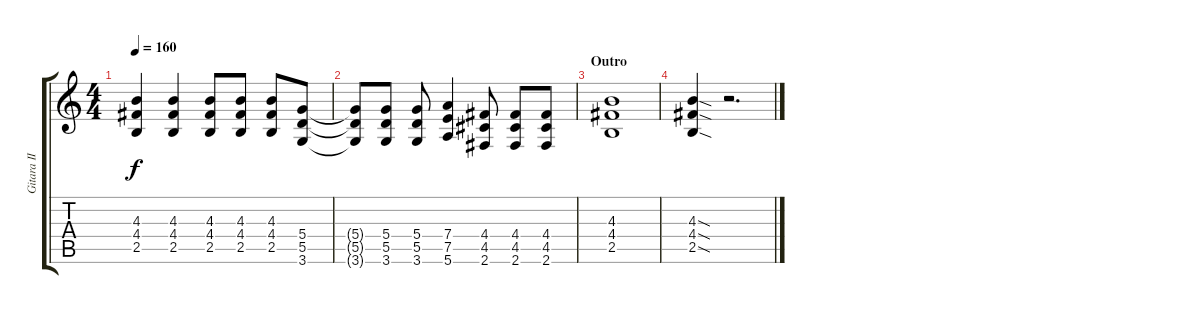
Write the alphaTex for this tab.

\track ("Gitara II" "Gitara II") {instrument distortionguitar}
\staff {score tabs}
\tuning (E4 B3 G3 D3 A2 E2) {hide}
\ts (4 4)
\tempo 160
\clef g2
\ks c
(4.3 4.4 2.5).4{dy f instrument distortionguitar} (4.3 4.4 2.5).4 (4.3 4.4 2.5).8 (4.3 4.4 2.5).8 (4.3 4.4 2.5).8 (5.4 5.5 3.6).8 |
(5.4{t} 5.5{t} 3.6{t}).8 (5.4 5.5 3.6).8 (5.4 5.5 3.6).8 (7.4 7.5 5.6).4 (4.4 4.5 2.6).8 (4.4 4.5 2.6).8 (4.4 4.5 2.6).8 |
\section ("" "Outro")
(4.3 4.4 2.5).1{instrument distortionguitar} |
(4.3{sod} 4.4{sod} 2.5{sod}).4 r.2{d}
